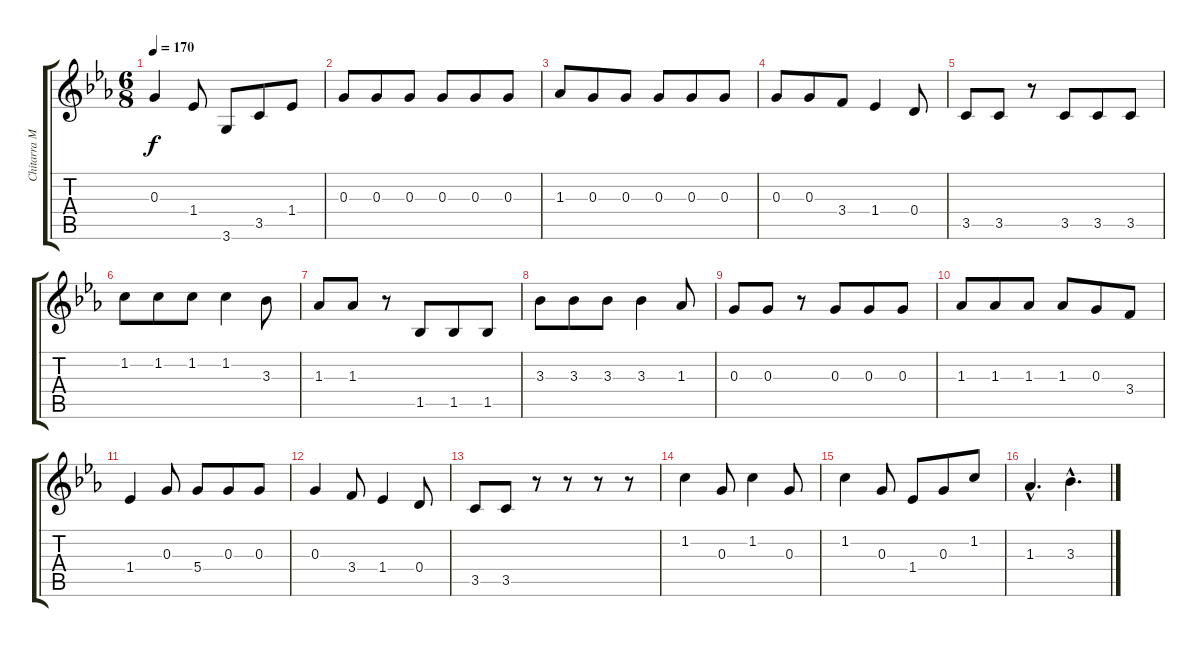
\track ("Chitarra Melodica" "Chitarra M") {instrument acousticguitarsteel}
\staff {score tabs}
\tuning (E4 B3 G3 D3 A2 E2) {hide}
\ts (6 8)
\tempo 170
\clef g2
\ks eb
0.3.4{dy f} 1.4.8 3.6.8 3.5.8 1.4.8 |
0.3.8 0.3.8 0.3.8 0.3.8 0.3.8 0.3.8 |
1.3.8 0.3.8 0.3.8 0.3.8 0.3.8 0.3.8 |
0.3.8 0.3.8 3.4.8 1.4.4 0.4.8 |
3.5.8 3.5.8 r.8 3.5.8 3.5.8 3.5.8 |
1.2.8 1.2.8 1.2.8 1.2.4 3.3.8 |
1.3.8 1.3.8 r.8 1.5.8 1.5.8 1.5.8 |
3.3.8 3.3.8 3.3.8 3.3.4 1.3.8 |
0.3.8 0.3.8 r.8 0.3.8 0.3.8 0.3.8 |
1.3.8 1.3.8 1.3.8 1.3.8 0.3.8 3.4.8 |
1.4.4 0.3.8 5.4.8 0.3.8 0.3.8 |
0.3.4 3.4.8 1.4.4 0.4.8 |
3.5.8 3.5.8 r.8 r.8 r.8 r.8 |
1.2.4 0.3.8 1.2.4 0.3.8 |
1.2.4 0.3.8 1.4.8 0.3.8 1.2.8 |
1.3{hac}.4{d} 3.3{hac}.4{d}
